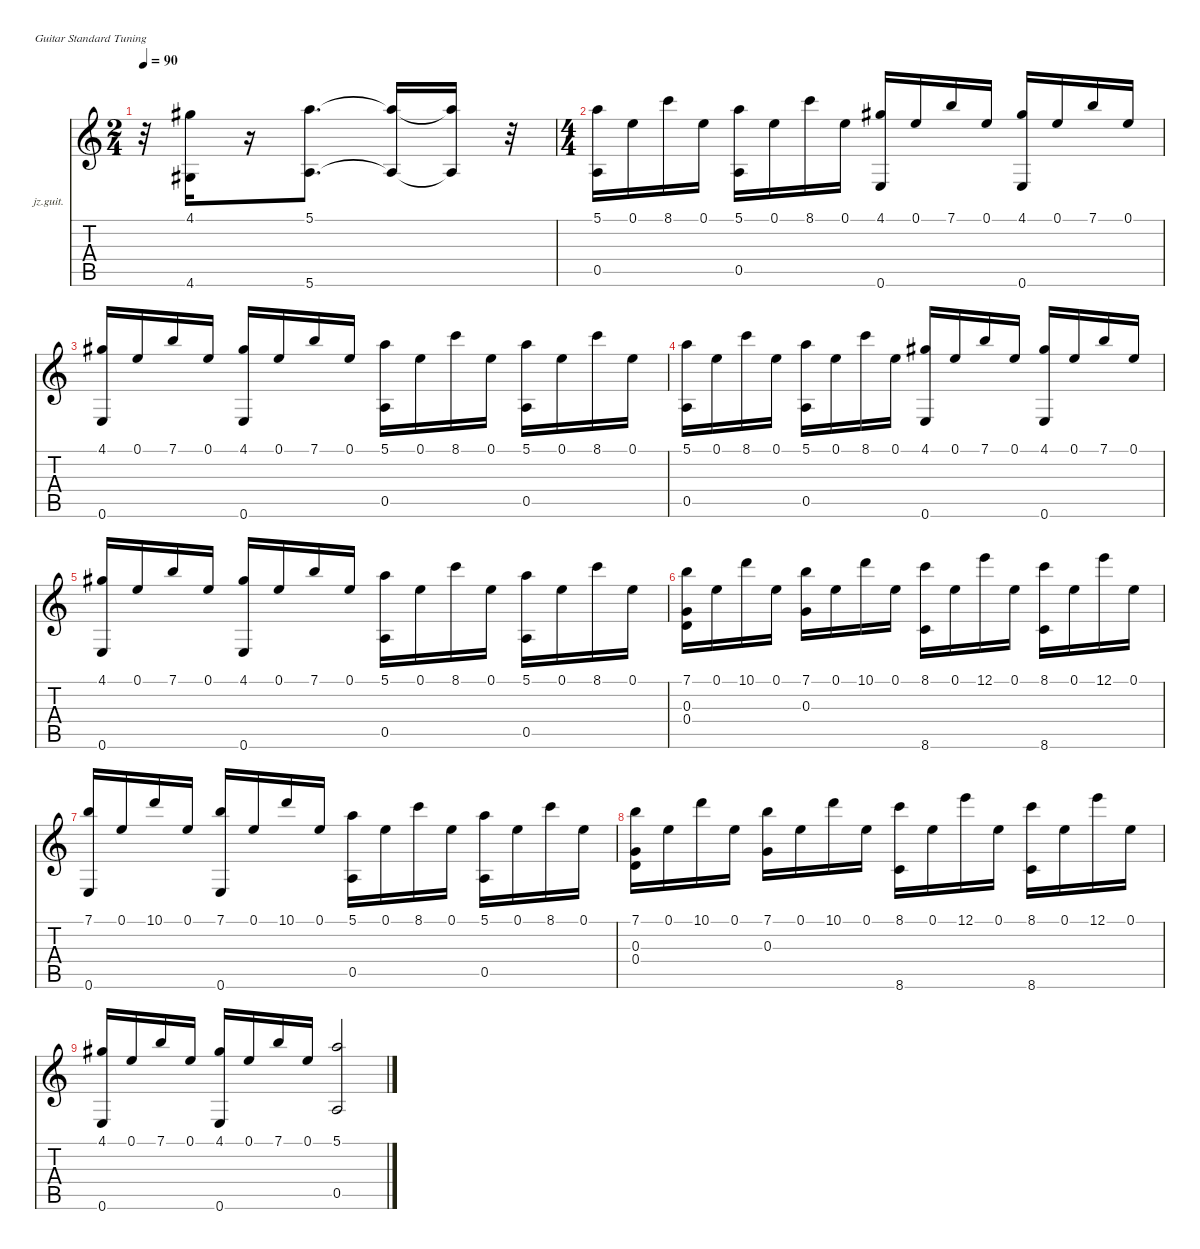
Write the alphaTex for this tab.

\defaultSystemsLayout 4
\hideDynamics
\bracketExtendMode nobrackets
\firstSystemTrackNameOrientation horizontal
\otherSystemsTrackNameOrientation horizontal
\track ("Гитара" "jz.guit.") {instrument electricguitarjazz}
\staff {score tabs}
\tuning (E4 B3 G3 D3 A2 E2)
\ts (2 4)
\tempo 90
\clef g2
\ks c
r.32{dy f beam Down} (4.1{acc #} 4.6{acc #}).16{beam Up} r.16{beam Up} (5.1 5.6).8{d beam Up} (5.1{t} 5.6{t}).16{dy mf beam Up} (5.1{t} 5.6{t}).16{dy f beam Up} r.32{beam Up} |
\ts (4 4)
\beaming (8 2 2 2 2)
(5.1 0.5).16{beam Down} 0.1.16{beam Down} 8.1.16{beam Down} 0.1.16{beam Down} (5.1 0.5).16{beam Down} 0.1.16{beam Down} 8.1.16{beam Down} 0.1.16{beam Down} (4.1{acc #} 0.6).16{beam Up} 0.1.16{beam Up} 7.1.16{beam Up} 0.1.16{beam Up} (4.1{acc #} 0.6).16{beam Up} 0.1.16{beam Up} 7.1.16{beam Up} 0.1.16{beam Up} |
(4.1{acc #} 0.6).16{beam Up} 0.1.16{beam Up} 7.1.16{beam Up} 0.1.16{beam Up} (4.1{acc #} 0.6).16{beam Up} 0.1.16{beam Up} 7.1.16{beam Up} 0.1.16{beam Up} (5.1 0.5).16{beam Down} 0.1.16{beam Down} 8.1.16{beam Down} 0.1.16{beam Down} (5.1 0.5).16{beam Down} 0.1.16{beam Down} 8.1.16{beam Down} 0.1.16{beam Down} |
(5.1 0.5).16{beam Down} 0.1.16{beam Down} 8.1.16{beam Down} 0.1.16{beam Down} (5.1 0.5).16{beam Down} 0.1.16{beam Down} 8.1.16{beam Down} 0.1.16{beam Down} (4.1{acc #} 0.6).16{beam Up} 0.1.16{beam Up} 7.1.16{beam Up} 0.1.16{beam Up} (4.1{acc #} 0.6).16{beam Up} 0.1.16{beam Up} 7.1.16{beam Up} 0.1.16{beam Up} |
(4.1{acc #} 0.6).16{beam Up} 0.1.16{beam Up} 7.1.16{beam Up} 0.1.16{beam Up} (4.1{acc #} 0.6).16{beam Up} 0.1.16{beam Up} 7.1.16{beam Up} 0.1.16{beam Up} (5.1 0.5).16{beam Down} 0.1.16{beam Down} 8.1.16{beam Down} 0.1.16{beam Down} (5.1 0.5).16{beam Down} 0.1.16{beam Down} 8.1.16{beam Down} 0.1.16{beam Down} |
(7.1 0.3 0.4).16{beam Down} 0.1.16{beam Down} 10.1.16{beam Down} 0.1.16{beam Down} (7.1 0.3).16{beam Down} 0.1.16{beam Down} 10.1.16{beam Down} 0.1.16{beam Down} (8.1 8.6).16{beam Down} 0.1.16{beam Down} 12.1.16{beam Down} 0.1.16{beam Down} (8.1 8.6).16{beam Down} 0.1.16{beam Down} 12.1.16{beam Down} 0.1.16{beam Down} |
(7.1 0.6).16{beam Up} 0.1.16{beam Up} 10.1.16{beam Up} 0.1.16{beam Up} (7.1 0.6).16{beam Up} 0.1.16{beam Up} 10.1.16{beam Up} 0.1.16{beam Up} (5.1 0.5).16{beam Down} 0.1.16{beam Down} 8.1.16{beam Down} 0.1.16{beam Down} (5.1 0.5).16{beam Down} 0.1.16{beam Down} 8.1.16{beam Down} 0.1.16{beam Down} |
(7.1 0.3 0.4).16{beam Down} 0.1.16{beam Down} 10.1.16{beam Down} 0.1.16{beam Down} (7.1 0.3).16{beam Down} 0.1.16{beam Down} 10.1.16{beam Down} 0.1.16{beam Down} (8.1 8.6).16{beam Down} 0.1.16{beam Down} 12.1.16{beam Down} 0.1.16{beam Down} (8.1 8.6).16{beam Down} 0.1.16{beam Down} 12.1.16{beam Down} 0.1.16{beam Down} |
(4.1{acc #} 0.6).16{beam Up} 0.1.16{beam Up} 7.1.16{beam Up} 0.1.16{beam Up} (4.1{acc #} 0.6).16{beam Up} 0.1.16{beam Up} 7.1.16{beam Up} 0.1.16{beam Up} (5.1 0.5).2{beam Up}
